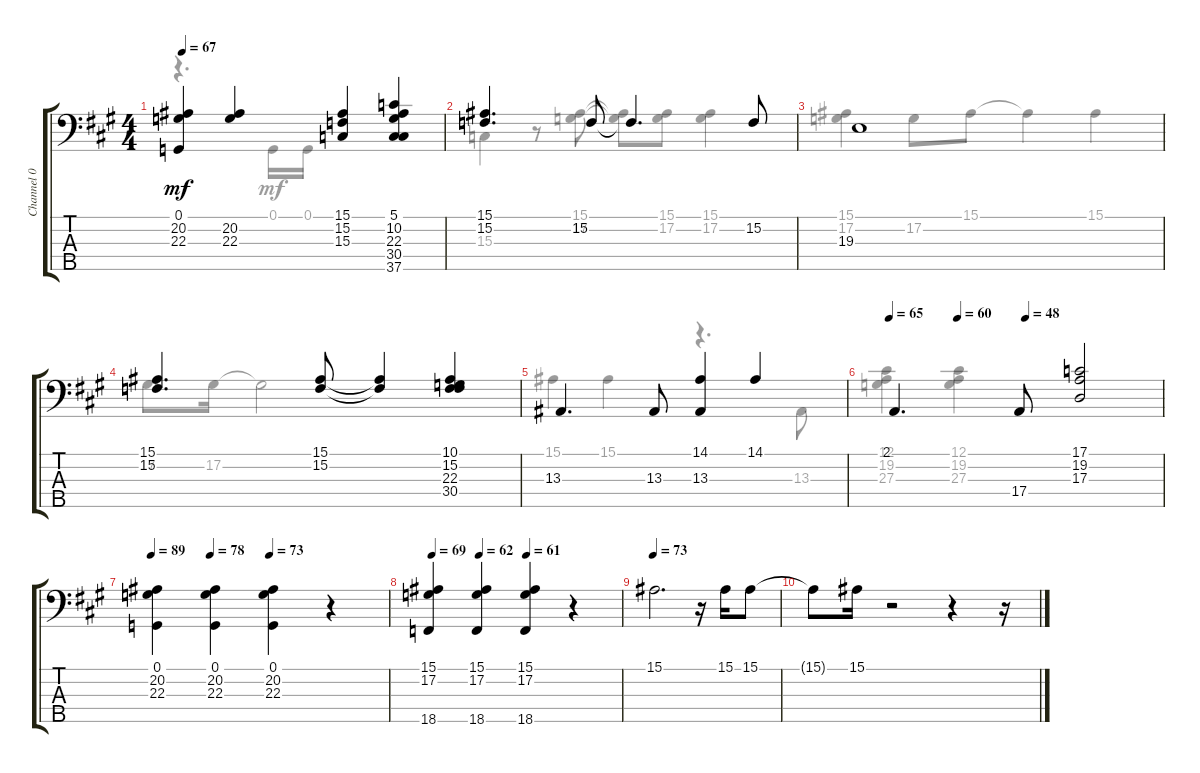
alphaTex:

\track ("Channel 0 (Staff 2)" "Channel 0 ") {instrument brightacousticpiano}
\staff {score tabs}
\tuning (G2 D2 A1 E1 B0) {hide}
\voice
\ts (4 4)
\tempo 67
\clef f4
\ks f#minor
(0.1 20.2 22.3).4{dy mf} (20.2 22.3).4 (15.1 15.2 15.3).4 (5.1 10.2 22.3 30.4 37.5).4 |
(15.1 15.2).4{d} 15.2.8 15.2{t}.4{d} 15.2.8 |
19.3.1 |
(15.1 15.2).4{d} (15.1 15.2).8 (15.1{t} 15.2{t}).4 (10.1 15.2 22.3 30.4).4 |
13.3.4{d} 13.3.8 (14.1 13.3).4 14.1.4 |
\tempo 65
\tempo (60 0.25)
\tempo (48 0.5)
2.1.4{d} 17.4.8 (17.1 19.2 17.3).2 |
\tempo 89
\tempo (78 0.25)
\tempo (73 0.5)
(0.1 20.2 22.3).4 (0.1 20.2 22.3).4 (0.1 20.2 22.3).4 r.4 |
\tempo 69
\tempo (62 0.25)
\tempo (61 0.5)
(15.1 17.2 18.5).4 (15.1 17.2 18.5).4 (15.1 17.2 18.5).4 r.4 |
\tempo 73
15.1.2{d} r.16 15.1.16 15.1.8 |
15.1{t}.8 15.1.16 r.2 r.4 r.16
\voice
\clef f4
\ottava regular
\simile none
\ks f#minor
r.4{d dy mf} 0.1.16 0.1.16 |
15.3.4 r.8 (15.1 17.2).8 (15.1{t} 17.2{t}).8 (15.1 17.2).8 (15.1 17.2).4 |
(15.1 17.2).4 17.2.8 15.1.8 15.1{t}.4 15.1.4 |
17.2.8{d} 17.2.16 17.2{t}.2 |
15.1.4 15.1.4 r.4{d} 13.3.8 |
(12.1 19.2 27.3).4 (12.1 19.2 27.3).4 |
|
|
|
